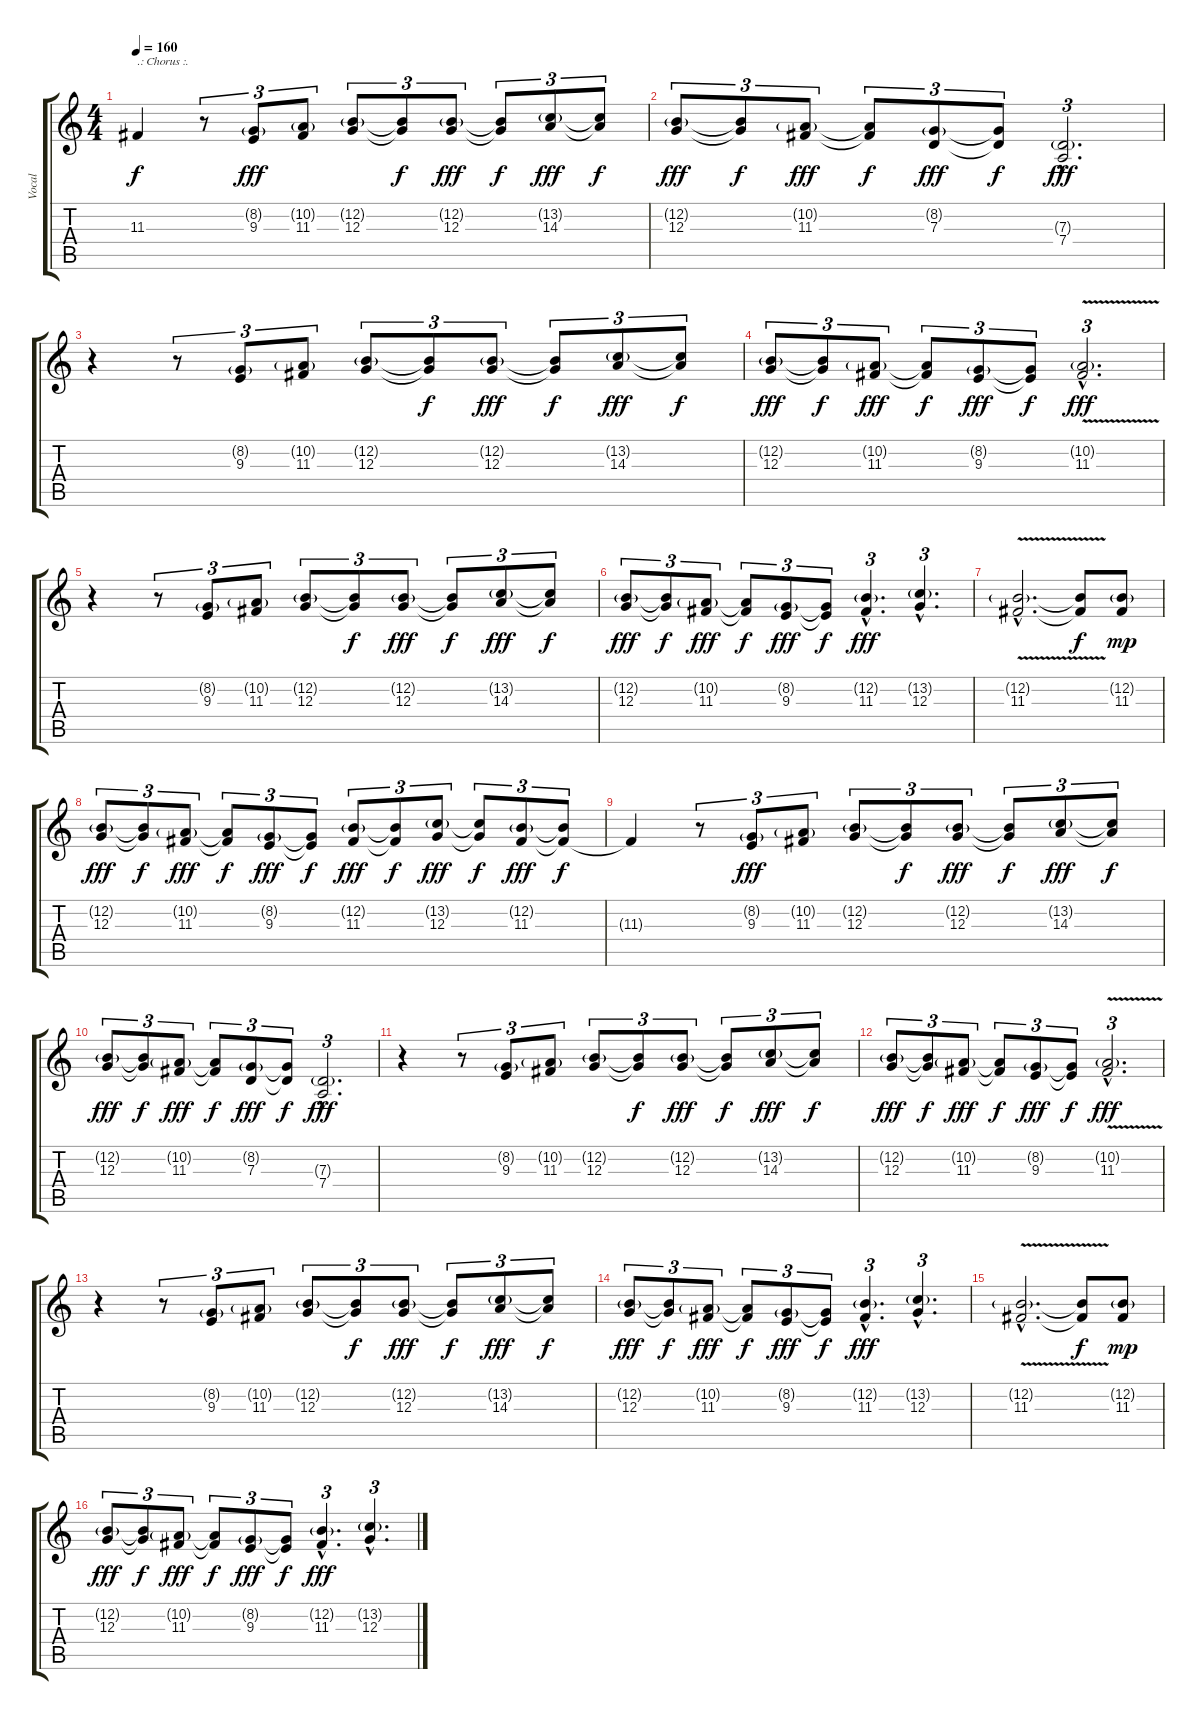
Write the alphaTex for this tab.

\track ("Vocal" "Vocal") {instrument cello}
\staff {score tabs}
\tuning (E4 B3 G3 D3 A2 E2) {hide}
\ts (4 4)
\tempo 160
\clef g2
\ks c
11.3{t}.4{txt ".: Chorus :." dy f} r.8{tu (3 2)} (8.2{g} 9.3).8{tu (3 2) dy fff} (10.2{g} 11.3).8{tu (3 2)} (12.2{g} 12.3).8{tu (3 2)} (12.2{t} 12.3{t}).8{tu (3 2) dy f} (12.2{g} 12.3).8{tu (3 2) dy fff} (12.2{t} 12.3{t}).8{tu (3 2) dy f} (13.2{g} 14.3).8{tu (3 2) dy fff} (13.2{t} 14.3{t}).8{tu (3 2) dy f} |
(12.2{g} 12.3).8{tu (3 2) dy fff} (12.2{t} 12.3{t}).8{tu (3 2) dy f} (10.2{g} 11.3).8{tu (3 2) dy fff} (10.2{t} 11.3{t}).8{tu (3 2) dy f} (8.2{g} 7.3).8{tu (3 2) dy fff} (8.2{t} 7.3{t}).8{tu (3 2) dy f} (7.3{g hac} 7.4{hac}).2{d tu (3 2) dy fff} |
r.4 r.8{tu (3 2)} (8.2{g} 9.3).8{tu (3 2)} (10.2{g} 11.3).8{tu (3 2)} (12.2{g} 12.3).8{tu (3 2)} (12.2{t} 12.3{t}).8{tu (3 2) dy f} (12.2{g} 12.3).8{tu (3 2) dy fff} (12.2{t} 12.3{t}).8{tu (3 2) dy f} (13.2{g} 14.3).8{tu (3 2) dy fff} (13.2{t} 14.3{t}).8{tu (3 2) dy f} |
(12.2{g} 12.3).8{tu (3 2) dy fff} (12.2{t} 12.3{t}).8{tu (3 2) dy f} (10.2{g} 11.3).8{tu (3 2) dy fff} (10.2{t} 11.3{t}).8{tu (3 2) dy f} (8.2{g} 9.3).8{tu (3 2) dy fff} (8.2{t} 9.3{t}).8{tu (3 2) dy f} (10.2{v g hac} 11.3{v hac}).2{d tu (3 2) dy fff} |
r.4 r.8{tu (3 2)} (8.2{g} 9.3).8{tu (3 2)} (10.2{g} 11.3).8{tu (3 2)} (12.2{g} 12.3).8{tu (3 2)} (12.2{t} 12.3{t}).8{tu (3 2) dy f} (12.2{g} 12.3).8{tu (3 2) dy fff} (12.2{t} 12.3{t}).8{tu (3 2) dy f} (13.2{g} 14.3).8{tu (3 2) dy fff} (13.2{t} 14.3{t}).8{tu (3 2) dy f} |
(12.2{g} 12.3).8{tu (3 2) dy fff} (12.2{t} 12.3{t}).8{tu (3 2) dy f} (10.2{g} 11.3).8{tu (3 2) dy fff} (10.2{t} 11.3{t}).8{tu (3 2) dy f} (8.2{g} 9.3).8{tu (3 2) dy fff} (8.2{t} 9.3{t}).8{tu (3 2) dy f} (12.2{g hac} 11.3{hac}).4{d tu (3 2) dy fff} (13.2{g hac} 12.3{hac}).4{d tu (3 2)} |
(12.2{v g hac} 11.3{v hac}).2{d} (12.2{t} 11.3{t}).8{dy f} (12.2{g} 11.3).8{dy mp} |
(12.2{g} 12.3).8{tu (3 2) dy fff} (12.2{t} 12.3{t}).8{tu (3 2) dy f} (10.2{g} 11.3).8{tu (3 2) dy fff} (10.2{t} 11.3{t}).8{tu (3 2) dy f} (8.2{g} 9.3).8{tu (3 2) dy fff} (8.2{t} 9.3{t}).8{tu (3 2) dy f} (12.2{g} 11.3).8{tu (3 2) dy fff} (12.2{t} 11.3{t}).8{tu (3 2) dy f} (13.2{g} 12.3).8{tu (3 2) dy fff} (13.2{t} 12.3{t}).8{tu (3 2) dy f} (12.2{g} 11.3).8{tu (3 2) dy fff} (12.2{t} 11.3{t}).8{tu (3 2) dy f} |
11.3{t}.4 r.8{tu (3 2)} (8.2{g} 9.3).8{tu (3 2) dy fff} (10.2{g} 11.3).8{tu (3 2)} (12.2{g} 12.3).8{tu (3 2)} (12.2{t} 12.3{t}).8{tu (3 2) dy f} (12.2{g} 12.3).8{tu (3 2) dy fff} (12.2{t} 12.3{t}).8{tu (3 2) dy f} (13.2{g} 14.3).8{tu (3 2) dy fff} (13.2{t} 14.3{t}).8{tu (3 2) dy f} |
(12.2{g} 12.3).8{tu (3 2) dy fff} (12.2{t} 12.3{t}).8{tu (3 2) dy f} (10.2{g} 11.3).8{tu (3 2) dy fff} (10.2{t} 11.3{t}).8{tu (3 2) dy f} (8.2{g} 7.3).8{tu (3 2) dy fff} (8.2{t} 7.3{t}).8{tu (3 2) dy f} (7.3{g hac} 7.4{hac}).2{d tu (3 2) dy fff} |
r.4 r.8{tu (3 2)} (8.2{g} 9.3).8{tu (3 2)} (10.2{g} 11.3).8{tu (3 2)} (12.2{g} 12.3).8{tu (3 2)} (12.2{t} 12.3{t}).8{tu (3 2) dy f} (12.2{g} 12.3).8{tu (3 2) dy fff} (12.2{t} 12.3{t}).8{tu (3 2) dy f} (13.2{g} 14.3).8{tu (3 2) dy fff} (13.2{t} 14.3{t}).8{tu (3 2) dy f} |
(12.2{g} 12.3).8{tu (3 2) dy fff} (12.2{t} 12.3{t}).8{tu (3 2) dy f} (10.2{g} 11.3).8{tu (3 2) dy fff} (10.2{t} 11.3{t}).8{tu (3 2) dy f} (8.2{g} 9.3).8{tu (3 2) dy fff} (8.2{t} 9.3{t}).8{tu (3 2) dy f} (10.2{v g hac} 11.3{v hac}).2{d tu (3 2) dy fff} |
r.4 r.8{tu (3 2)} (8.2{g} 9.3).8{tu (3 2)} (10.2{g} 11.3).8{tu (3 2)} (12.2{g} 12.3).8{tu (3 2)} (12.2{t} 12.3{t}).8{tu (3 2) dy f} (12.2{g} 12.3).8{tu (3 2) dy fff} (12.2{t} 12.3{t}).8{tu (3 2) dy f} (13.2{g} 14.3).8{tu (3 2) dy fff} (13.2{t} 14.3{t}).8{tu (3 2) dy f} |
(12.2{g} 12.3).8{tu (3 2) dy fff} (12.2{t} 12.3{t}).8{tu (3 2) dy f} (10.2{g} 11.3).8{tu (3 2) dy fff} (10.2{t} 11.3{t}).8{tu (3 2) dy f} (8.2{g} 9.3).8{tu (3 2) dy fff} (8.2{t} 9.3{t}).8{tu (3 2) dy f} (12.2{g hac} 11.3{hac}).4{d tu (3 2) dy fff} (13.2{g hac} 12.3{hac}).4{d tu (3 2)} |
(12.2{v g hac} 11.3{v hac}).2{d} (12.2{t} 11.3{t}).8{dy f} (12.2{g} 11.3).8{dy mp} |
(12.2{g} 12.3).8{tu (3 2) dy fff} (12.2{t} 12.3{t}).8{tu (3 2) dy f} (10.2{g} 11.3).8{tu (3 2) dy fff} (10.2{t} 11.3{t}).8{tu (3 2) dy f} (8.2{g} 9.3).8{tu (3 2) dy fff} (8.2{t} 9.3{t}).8{tu (3 2) dy f} (12.2{g hac} 11.3{hac}).4{d tu (3 2) dy fff} (13.2{g hac} 12.3{hac}).4{d tu (3 2)}
